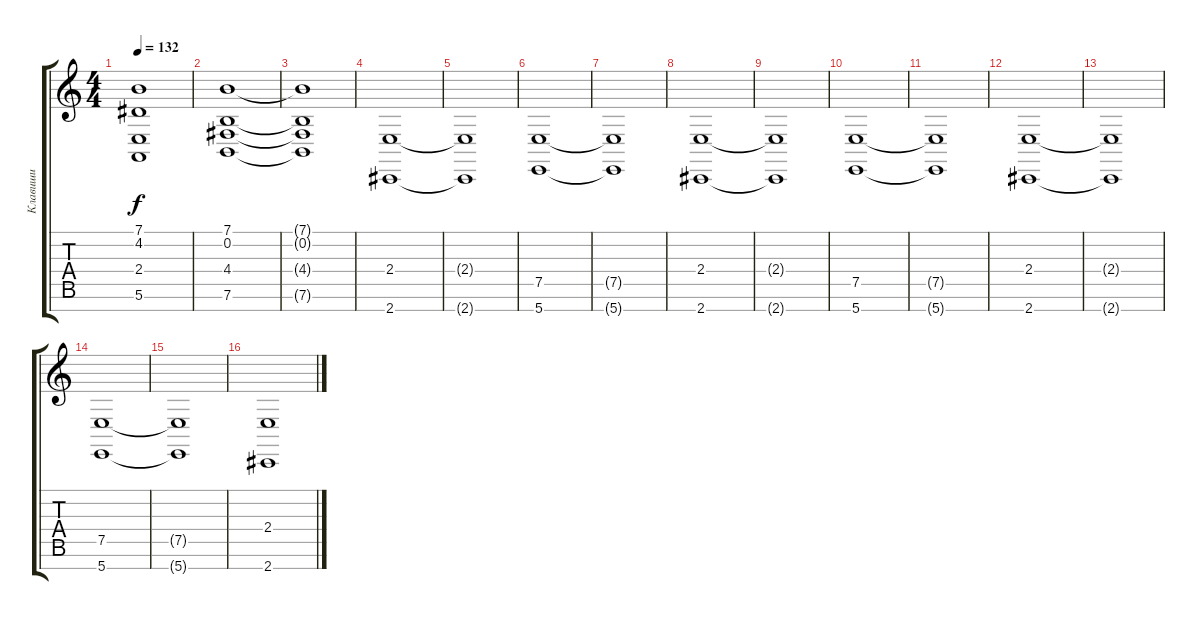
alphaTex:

\track ("Клавиши" "Клавиши") {instrument pad8sweep}
\staff {score tabs}
\tuning (E4 B3 G3 D3 A2 E2 B1) {hide}
\ts (4 4)
\tempo 132
\clef g2
\ks c
(7.1 4.2 2.4 5.6).1{dy f} |
(7.1 0.2 4.4 7.6).1 |
(7.1{t} 0.2{t} 4.4{t} 7.6{t}).1 |
(2.4 2.7).1 |
(2.4{t} 2.7{t}).1 |
(7.5 5.7).1 |
(7.5{t} 5.7{t}).1 |
(2.4 2.7).1 |
(2.4{t} 2.7{t}).1 |
(7.5 5.7).1 |
(7.5{t} 5.7{t}).1 |
(2.4 2.7).1 |
(2.4{t} 2.7{t}).1 |
(7.5 5.7).1 |
(7.5{t} 5.7{t}).1 |
(2.4 2.7).1
